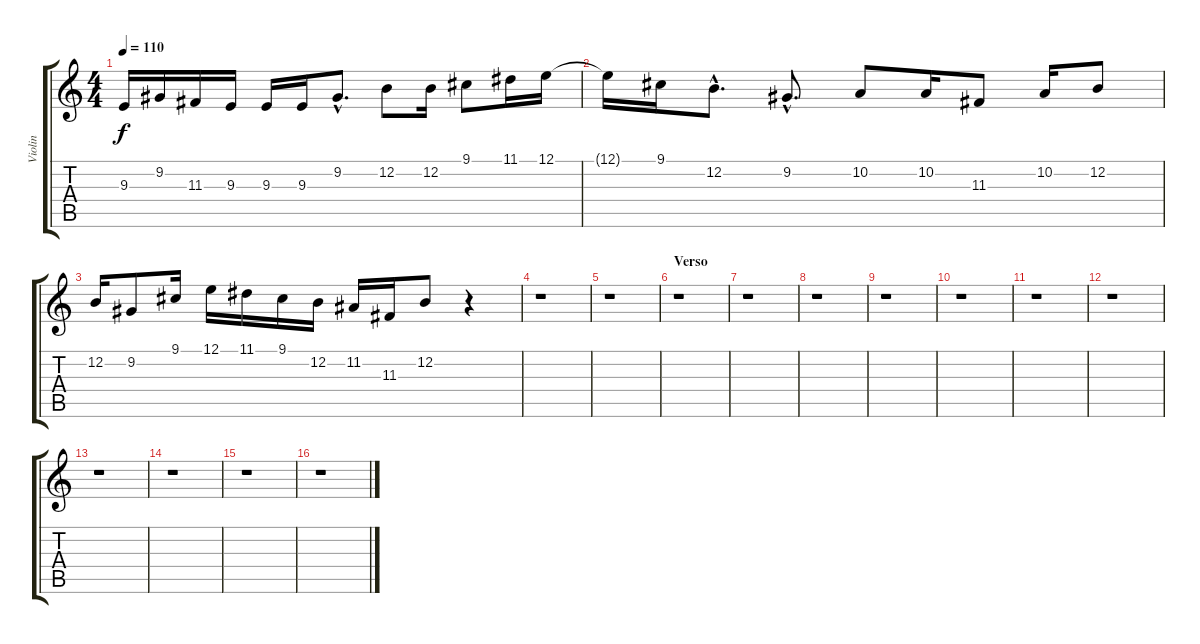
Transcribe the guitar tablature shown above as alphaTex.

\track ("Violin" "Violin") {instrument violin}
\staff {score tabs}
\tuning (E4 B3 G3 D3 A2 E2) {hide}
\ts (4 4)
\tempo 110
\clef g2
\ks c
9.3.16{dy f} 9.2.16 11.3.16 9.3.16 9.3.16 9.3.16 9.2{hac}.8{d} 12.2.8 12.2.16 9.1.8 11.1.16 12.1.16 |
12.1{t}.16 9.1.16 12.2{hac}.8{d} 9.2{hac}.8{d} 10.2.8 10.2.16 11.3.8 10.2.16 12.2.8 |
12.2.16 9.2.8 9.1.16 12.1.16 11.1.16 9.1.16 12.2.16 11.2.16 11.3.16 12.2.8 r.4 |
r.1 |
r.1 |
\section ("" "Verso")
r.1 |
r.1 |
r.1 |
r.1 |
r.1 |
r.1 |
r.1 |
r.1 |
r.1 |
r.1 |
r.1
